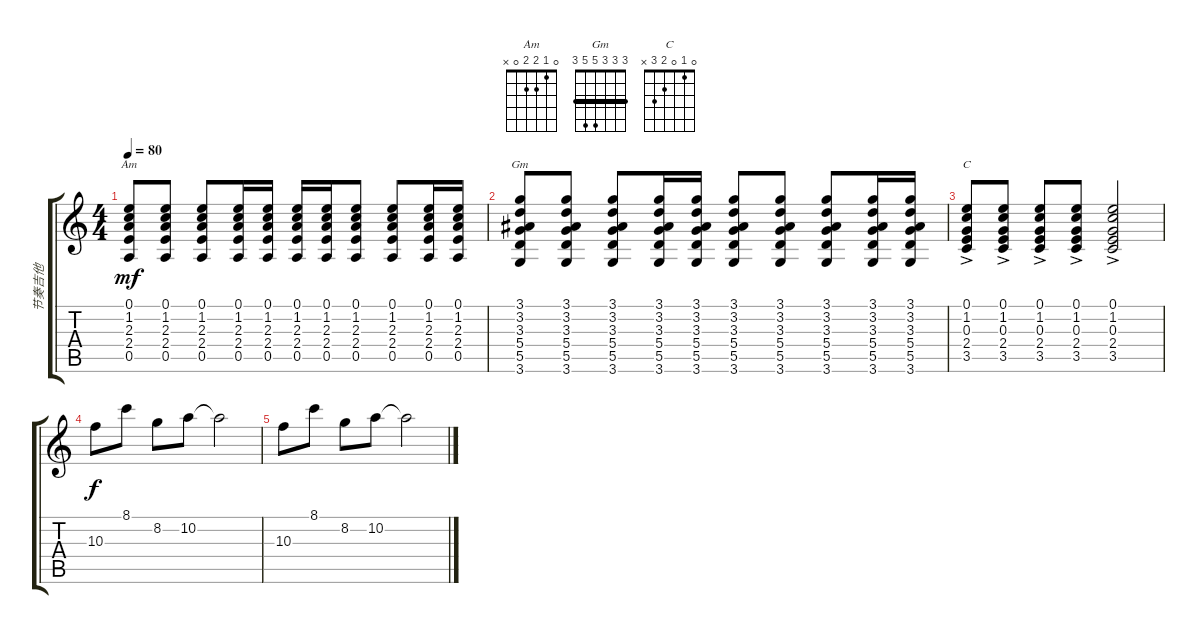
\track ("节奏吉他" "节奏吉他") {instrument acousticguitarsteel}
\staff {score tabs}
\tuning (E4 B3 G3 D3 A2 E2) {hide}
\chord ("Am" 0 1 2 2 0 x)
\chord ("Gm" 3 3 3 5 5 3) {barre 3}
\chord ("C" 0 1 0 2 3 x)
\ts (4 4)
\tempo 80
\clef g2
\ks c
(0.1 1.2 2.3 2.4 0.5).8{ch "Am" dy mf} (0.1 1.2 2.3 2.4 0.5).8 (0.1 1.2 2.3 2.4 0.5).8 (0.1 1.2 2.3 2.4 0.5).16 (0.1 1.2 2.3 2.4 0.5).16 (0.1 1.2 2.3 2.4 0.5).16 (0.1 1.2 2.3 2.4 0.5).16 (0.1 1.2 2.3 2.4 0.5).8 (0.1 1.2 2.3 2.4 0.5).8 (0.1 1.2 2.3 2.4 0.5).16 (0.1 1.2 2.3 2.4 0.5).16 |
(3.1 3.2 3.3 5.4 5.5 3.6).8{ch "Gm"} (3.1 3.2 3.3 5.4 5.5 3.6).8 (3.1 3.2 3.3 5.4 5.5 3.6).8 (3.1 3.2 3.3 5.4 5.5 3.6).16 (3.1 3.2 3.3 5.4 5.5 3.6).16 (3.1 3.2 3.3 5.4 5.5 3.6).8 (3.1 3.2 3.3 5.4 5.5 3.6).8 (3.1 3.2 3.3 5.4 5.5 3.6).8 (3.1 3.2 3.3 5.4 5.5 3.6).16 (3.1 3.2 3.3 5.4 5.5 3.6).16 |
(0.1{ac} 1.2{ac} 0.3{ac} 2.4{ac} 3.5{ac}).8{ch "C"} (0.1{ac} 1.2{ac} 0.3{ac} 2.4{ac} 3.5{ac}).8 (0.1{ac} 1.2{ac} 0.3{ac} 2.4{ac} 3.5{ac}).8 (0.1{ac} 1.2{ac} 0.3{ac} 2.4{ac} 3.5{ac}).8 (0.1{ac} 1.2{ac} 0.3{ac} 2.4{ac} 3.5{ac}).2 |
10.3.8{dy f} 8.1.8 8.2.8 10.2.8 10.2{t}.2 |
10.3.8 8.1.8 8.2.8 10.2.8 10.2{t}.2
